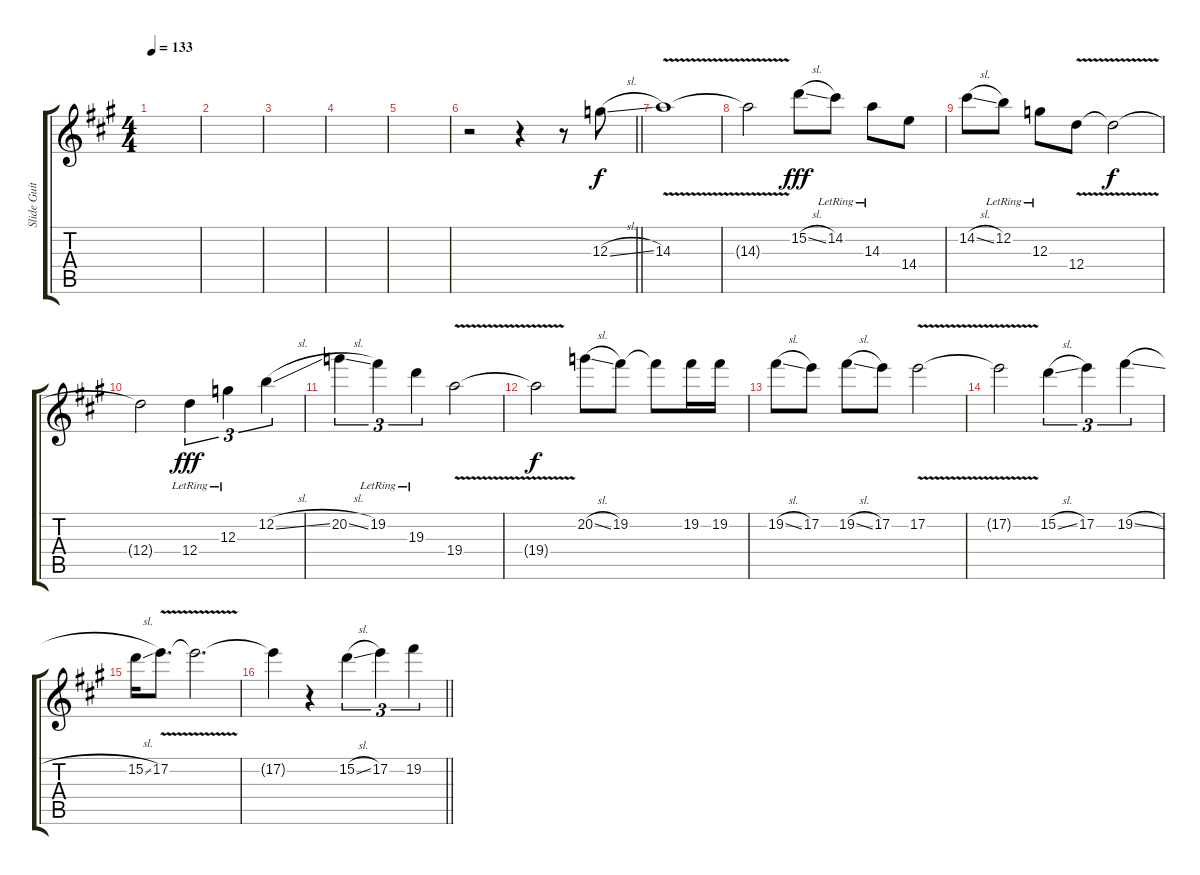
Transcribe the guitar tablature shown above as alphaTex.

\track ("Slide Guitar" "Slide Guit") {instrument electricguitarjazz}
\staff {score tabs}
\tuning (E4 B3 G3 D3 A2 E2) {hide}
\ts (4 4)
\tempo 133
\clef g2
\ks a
|
|
|
|
|
\barLineRight lightlight
r.2 r.4 r.8 12.3{sl}.8 |
14.3{v}.1 |
14.3{t}.2{dy f} 15.2{sl}.8{dy fff} 14.2{lr}.8 14.3{lr}.8 14.4.8 |
14.2{sl}.8 12.2{lr}.8 12.3{lr}.8 12.4{v}.8 12.4{t}.2{dy f} |
12.4{t}.2 12.4{lr}.4{tu (3 2) dy fff} 12.3{lr}.4{tu (3 2)} 12.2{sl}.4{tu (3 2)} |
20.2{sl}.4{tu (3 2)} 19.2{lr}.4{tu (3 2)} 19.3{lr}.4{tu (3 2)} 19.4{v}.2 |
19.4{t}.2{dy f} 20.2{sl}.8 19.2.8 19.2{t}.8 19.2.16 19.2.16 |
19.2{sl}.8 17.2.8 19.2{sl}.8 17.2.8 17.2{v}.2 |
17.2{t}.2 15.2{sl}.4{tu (3 2)} 17.2.4{tu (3 2)} 19.2{sl}.4{tu (3 2)} |
15.2{sl}.16 17.2{v}.8{d} 17.2{t}.2{d} |
\barLineRight lightlight
17.2{t}.4 r.4 15.2{sl}.4{tu (3 2)} 17.2.4{tu (3 2)} 19.2.4{tu (3 2)}
